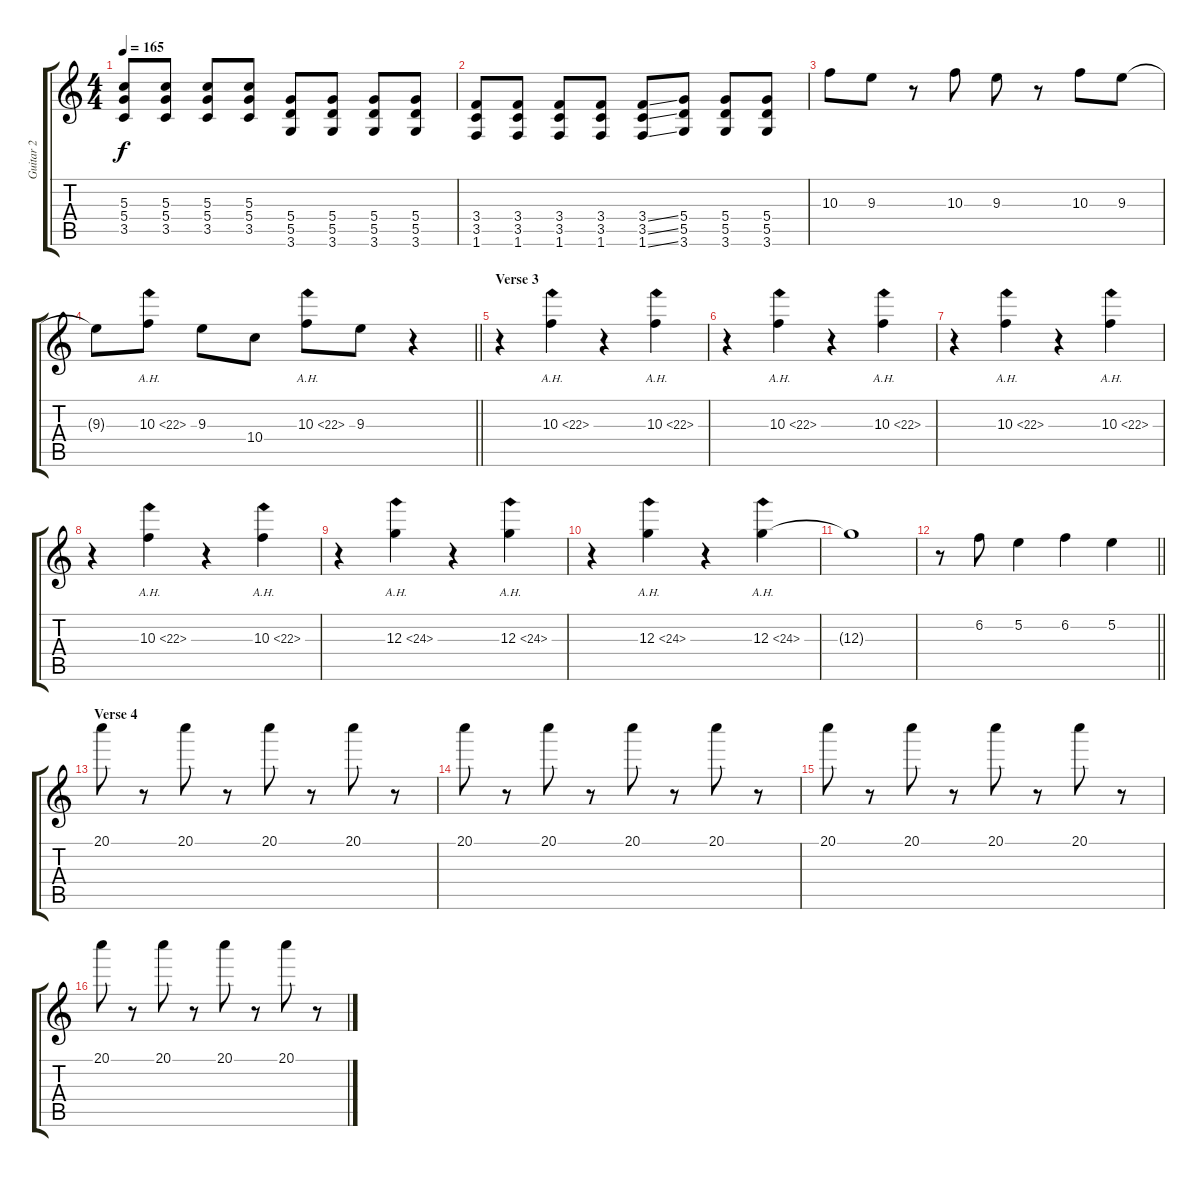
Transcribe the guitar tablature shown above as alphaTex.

\track ("Guitar 2" "Guitar 2") {instrument overdrivenguitar}
\staff {score tabs}
\tuning (E4 B3 G3 D3 A2 E2) {hide}
\ts (4 4)
\tempo 165
\clef g2
\ks c
(5.3 5.4 3.5).8{dy f} (5.3 5.4 3.5).8 (5.3 5.4 3.5).8 (5.3 5.4 3.5).8 (5.4 5.5 3.6).8 (5.4 5.5 3.6).8 (5.4 5.5 3.6).8 (5.4 5.5 3.6).8 |
(3.4 3.5 1.6).8 (3.4 3.5 1.6).8 (3.4 3.5 1.6).8 (3.4 3.5 1.6).8 (3.4{ss} 3.5{ss} 1.6{ss}).8 (5.4 5.5 3.6).8 (5.4 5.5 3.6).8 (5.4 5.5 3.6).8 |
10.3.8{instrument distortionguitar} 9.3.8 r.8 10.3.8 9.3.8 r.8 10.3.8 9.3.8 |
\barLineRight lightlight
9.3{t}.8 10.3{ah 12}.8 9.3.8 10.4.8 10.3{ah 12}.8 9.3.8 r.4 |
\section ("" "Verse 3")
r.4 10.3{ah 12}.4 r.4 10.3{ah 12}.4 |
r.4 10.3{ah 12}.4 r.4 10.3{ah 12}.4 |
r.4 10.3{ah 12}.4 r.4 10.3{ah 12}.4 |
r.4 10.3{ah 12}.4 r.4 10.3{ah 12}.4 |
r.4 12.3{ah 12}.4 r.4 12.3{ah 12}.4 |
r.4 12.3{ah 12}.4 r.4 12.3{ah 12}.4 |
12.3{t}.1 |
\barLineRight lightlight
r.8 6.2.8 5.2.4 6.2.4 5.2.4 |
\section ("" "Verse 4")
20.1.8{balance 0} r.8 20.1.8 r.8 20.1.8 r.8 20.1.8 r.8 |
20.1.8 r.8 20.1.8 r.8 20.1.8 r.8 20.1.8 r.8 |
20.1.8{balance 16} r.8 20.1.8 r.8 20.1.8 r.8 20.1.8 r.8 |
20.1.8 r.8 20.1.8 r.8 20.1.8 r.8 20.1.8 r.8
